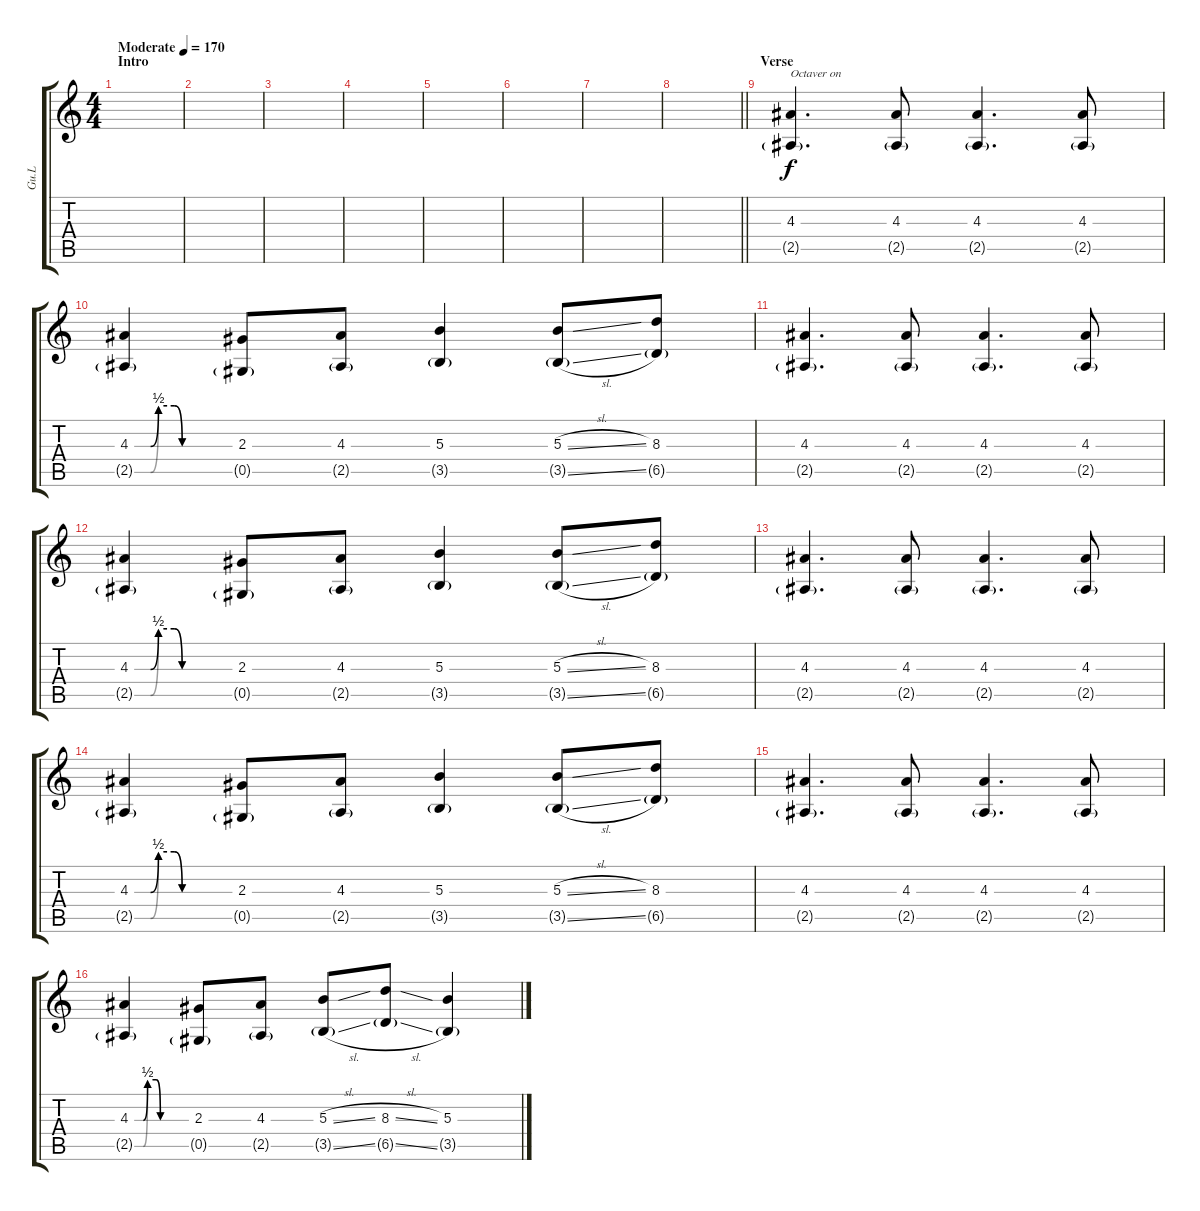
\track ("Gu.L" "Gu.L") {instrument distortionguitar}
\staff {score tabs}
\tuning (Eb4 Bb3 Gb3 Db3 Ab2 Db2) {hide}
\ts (4 4)
\section ("" "Intro")
\tempo (170 "Moderate")
\clef g2
\ks c
|
|
|
|
|
|
|
\barLineRight lightlight
|
\section ("" "Verse")
(4.3 2.5{g}).4{d txt "Octaver on"} (4.3 2.5{g}).8 (4.3 2.5{g}).4{d} (4.3 2.5{g}).8 |
(4.3{be (custom 0 0 10 0 15 2 25 2 30 0 60 0)} 2.5{be (custom 0 0 10 0 15 2 25 2 30 0 60 0) g}).4 (2.3 0.5{g}).8 (4.3 2.5{g}).8 (5.3 3.5{g}).4 (5.3{sl} 3.5{sl g}).8 (8.3 6.5{g}).8 |
(4.3 2.5{g}).4{d} (4.3 2.5{g}).8 (4.3 2.5{g}).4{d} (4.3 2.5{g}).8 |
(4.3{be (custom 0 0 10 0 15 2 25 2 30 0 60 0)} 2.5{be (custom 0 0 10 0 15 2 25 2 30 0 60 0) g}).4 (2.3 0.5{g}).8 (4.3 2.5{g}).8 (5.3 3.5{g}).4 (5.3{sl} 3.5{sl g}).8 (8.3 6.5{g}).8 |
(4.3 2.5{g}).4{d} (4.3 2.5{g}).8 (4.3 2.5{g}).4{d} (4.3 2.5{g}).8 |
(4.3{be (custom 0 0 10 0 15 2 25 2 30 0 60 0)} 2.5{be (custom 0 0 10 0 15 2 25 2 30 0 60 0) g}).4 (2.3 0.5{g}).8 (4.3 2.5{g}).8 (5.3 3.5{g}).4 (5.3{sl} 3.5{sl g}).8 (8.3 6.5{g}).8 |
(4.3 2.5{g}).4{d} (4.3 2.5{g}).8 (4.3 2.5{g}).4{d} (4.3 2.5{g}).8 |
(4.3{be (custom 0 0 10 0 15 2 25 2 30 0 60 0)} 2.5{be (custom 0 0 10 0 15 2 25 2 30 0 60 0) g}).4 (2.3 0.5{g}).8 (4.3 2.5{g}).8 (5.3{sl} 3.5{sl g}).8 (8.3{sl} 6.5{sl g}).8 (5.3 3.5{g}).4
